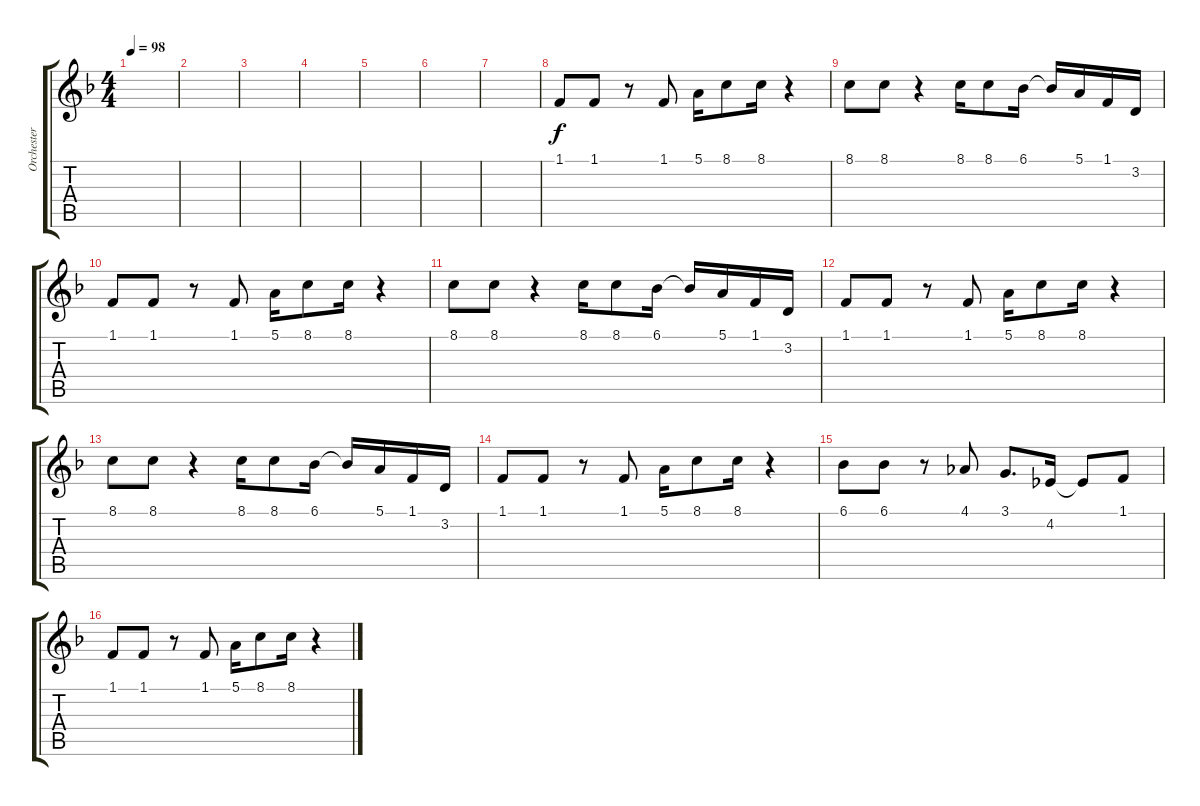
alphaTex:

\track ("Orchester II" "Orchester ") {instrument violin}
\staff {score tabs}
\tuning (E4 B3 G3 D3 A2 E2) {hide}
\ts (4 4)
\tempo 98
\clef g2
\ks f
|
|
|
|
|
|
|
1.1.8 1.1.8 r.8 1.1.8 5.1.16 8.1.8 8.1.16 r.4 |
8.1.8 8.1.8 r.4 8.1.16 8.1.8 6.1.16 6.1{t}.16 5.1.16 1.1.16 3.2.16 |
1.1.8 1.1.8 r.8 1.1.8 5.1.16 8.1.8 8.1.16 r.4 |
8.1.8 8.1.8 r.4 8.1.16 8.1.8 6.1.16 6.1{t}.16 5.1.16 1.1.16 3.2.16 |
1.1.8 1.1.8 r.8 1.1.8 5.1.16 8.1.8 8.1.16 r.4 |
8.1.8 8.1.8 r.4 8.1.16 8.1.8 6.1.16 6.1{t}.16 5.1.16 1.1.16 3.2.16 |
1.1.8 1.1.8 r.8 1.1.8 5.1.16 8.1.8 8.1.16 r.4 |
6.1.8 6.1.8 r.8 4.1.8 3.1.8{d} 4.2.16 4.2{t}.8 1.1.8 |
1.1.8 1.1.8 r.8 1.1.8 5.1.16 8.1.8 8.1.16 r.4
